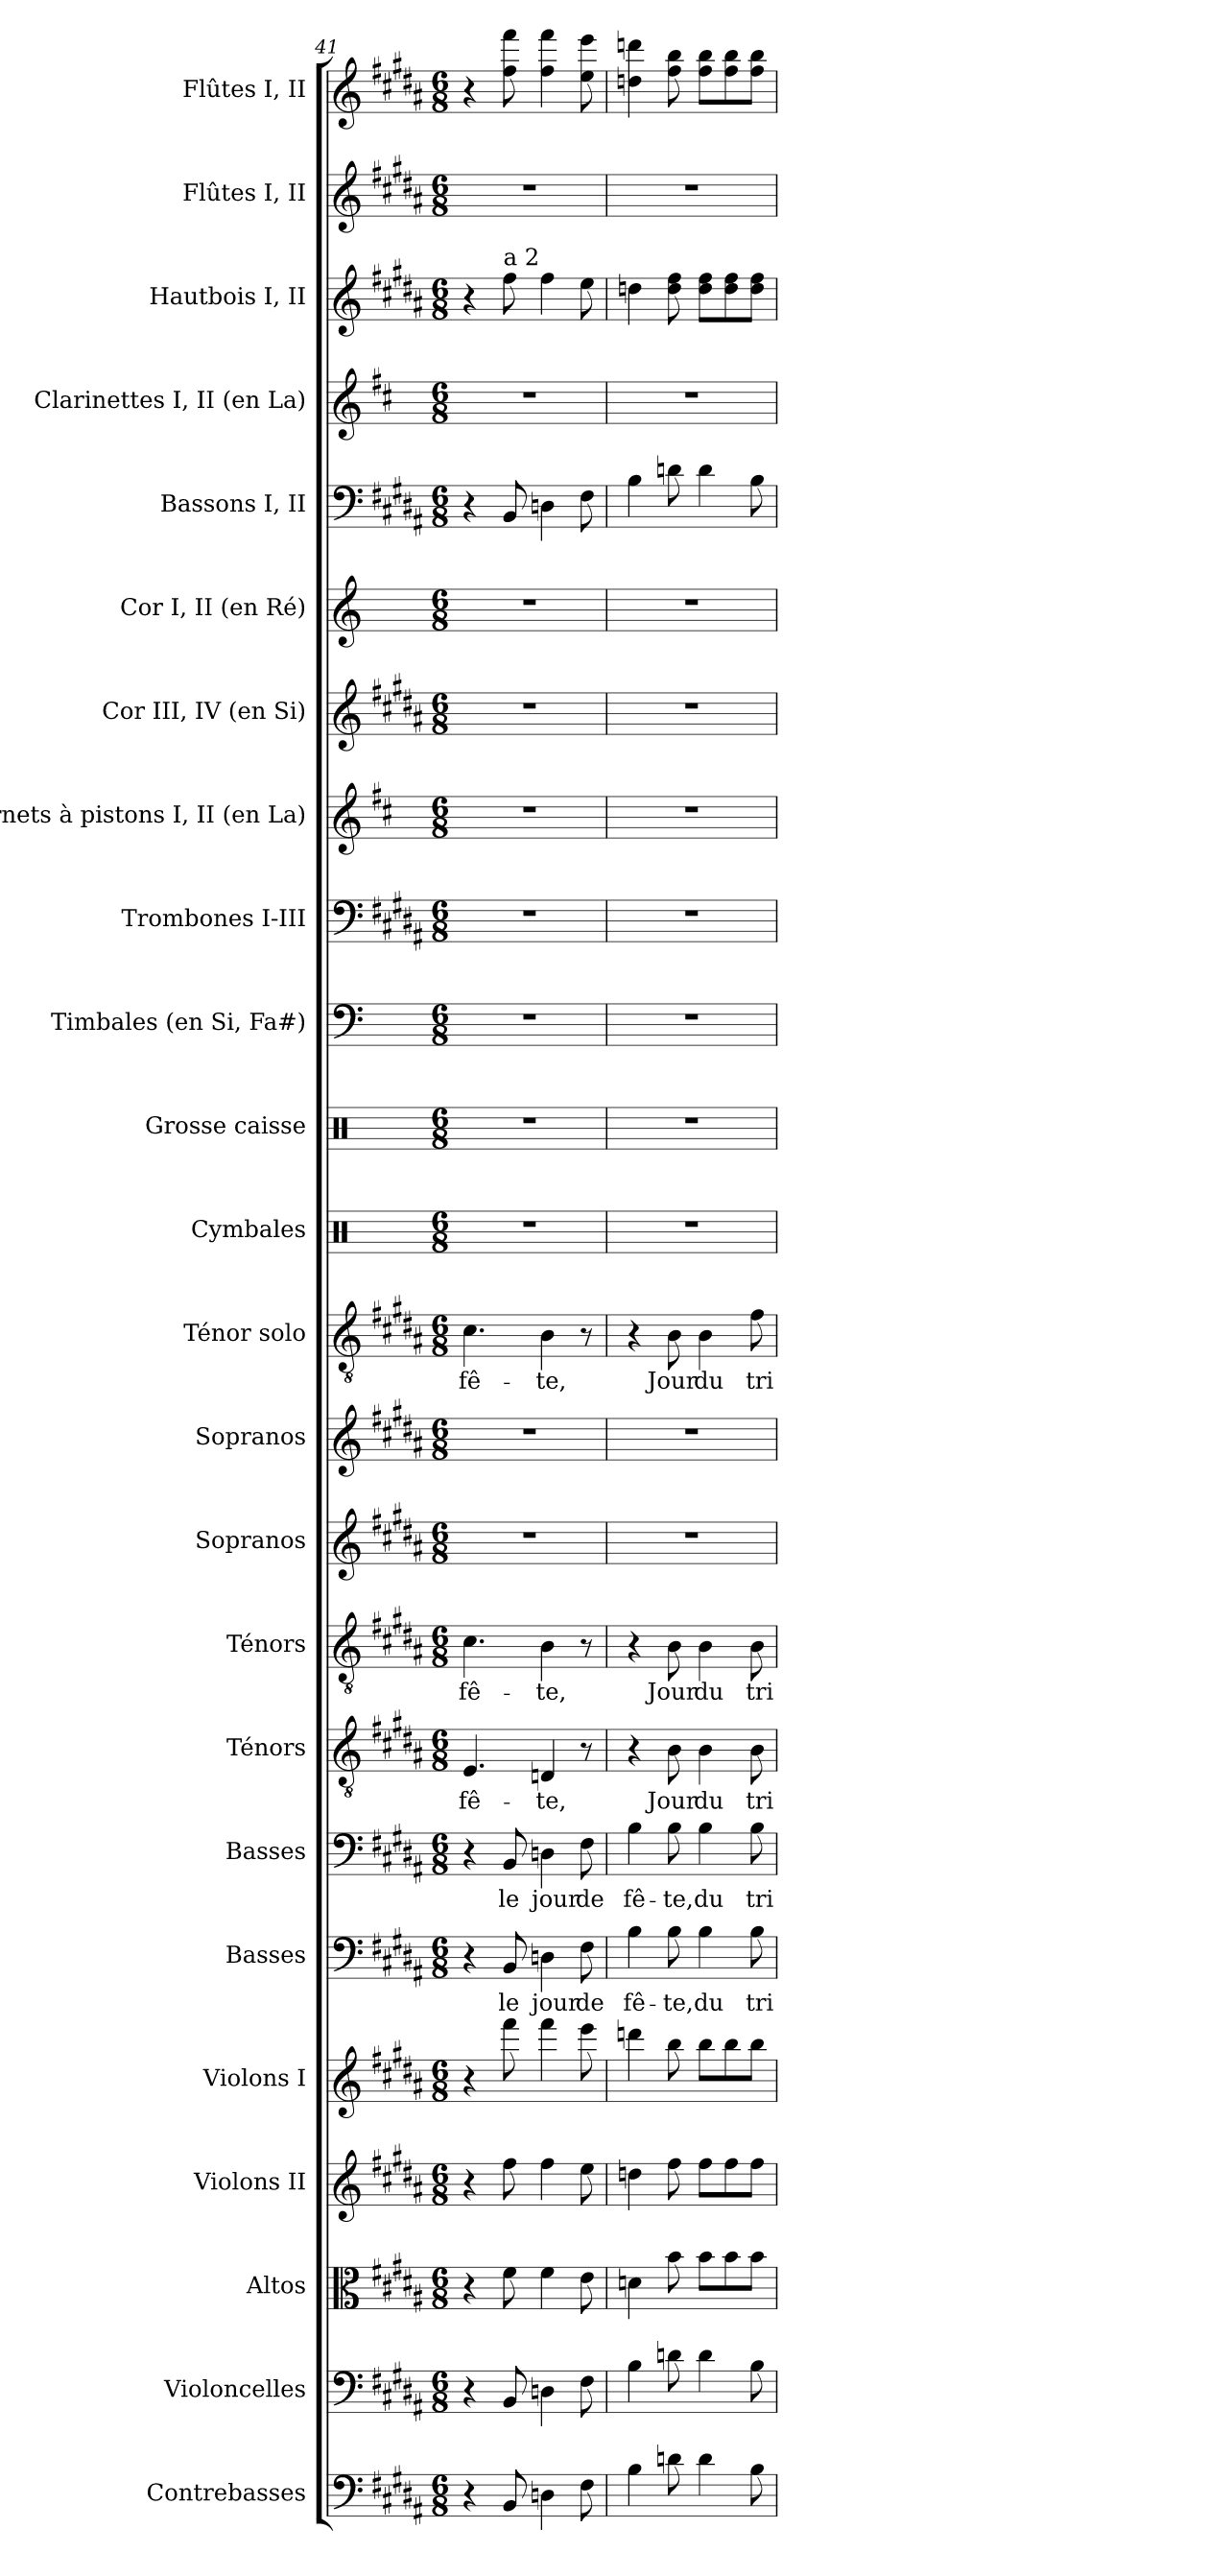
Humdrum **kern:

**kern	**kern	**kern	**kern	**kern	**kern	**text	**kern	**text	**kern	**text	**kern	**text	**kern	**kern	**kern	**text	**kern	**kern	**kern	**kern	**kern	**kern	**kern	**kern	**kern	**kern	**kern	**kern
*part24	*part23	*part22	*part21	*part20	*part19	*part19	*part18	*part18	*part17	*part17	*part16	*part16	*part15	*part14	*part13	*part13	*part12	*part11	*part10	*part9	*part8	*part7	*part6	*part5	*part4	*part3	*part2	*part1
*staff24	*staff23	*staff22	*staff21	*staff20	*staff19	*staff19	*staff18	*staff18	*staff17	*staff17	*staff16	*staff16	*staff15	*staff14	*staff13	*staff13	*staff12	*staff11	*staff10	*staff9	*staff8	*staff7	*staff6	*staff5	*staff4	*staff3	*staff2	*staff1
*I"Contrebasses	*I"Violoncelles	*I"Altos	*I"Violons II	*I"Violons I	*I"Basses	*	*I"Basses	*	*I"Ténors	*	*I"Ténors	*	*I"Sopranos	*I"Sopranos	*I"Ténor solo	*	*I"Cymbales	*I"Grosse caisse	*I"Timbales (en Si, Fa#)	*I"Trombones I-III	*I"Cornets à pistons I, II (en La)	*I"Cor III, IV (en Si)	*I"Cor I, II (en Ré)	*I"Bassons I, II	*I"Clarinettes I, II (en La)	*I"Hautbois I, II	*I"Flûtes I, II	*I"Flûtes I, II
*I'Cb.	*I'Vlles	*I'Altos	*I'Vns II	*I'Vns I	*I'Basses	*	*I'Basses	*	*I'Tén.	*	*I'Tén.	*	*I'Sopr.	*I'Sopr.	*I'Tén. solo	*	*I'Cym.	*I'G. c.	*I'Timb.	*I'Trb.	*I'C.à p. (La)	*I'Cor (Si)	*I'Cor (Ré)	*I'Bns	*I'Cl. (La)	*I'Hb.	*I'Fl.	*I'Fl.
*clefF4	*clefF4	*clefC3	*clefG2	*clefG2	*clefF4	*	*clefF4	*	*clefGv2	*	*clefGv2	*	*clefG2	*clefG2	*clefGv2	*	*clefX	*clefX	*clefF4	*clefF4	*clefG2	*clefG2	*clefG2	*clefF4	*clefG2	*clefG2	*clefG2	*clefG2
*ITrd7c12	*	*	*	*	*	*	*	*	*ITrd7c12	*	*ITrd7c12	*	*	*	*ITrd7c12	*	*	*	*	*	*ITrd2c3	*ITrd8c13	*ITrd6c10	*	*ITrd2c3	*	*	*
*k[f#c#g#d#a#]	*k[f#c#g#d#a#]	*k[f#c#g#d#a#]	*k[f#c#g#d#a#]	*k[f#c#g#d#a#]	*k[f#c#g#d#a#]	*	*k[f#c#g#d#a#]	*	*k[f#c#g#d#a#]	*	*k[f#c#g#d#a#]	*	*k[f#c#g#d#a#]	*k[f#c#g#d#a#]	*k[f#c#g#d#a#]	*	*k[]	*k[]	*k[]	*k[f#c#g#d#a#]	*k[f#c#g#d#a#]	*k[f#c#g#d#a#]	*k[f#c#]	*k[f#c#g#d#a#]	*k[f#c#g#d#a#]	*k[f#c#g#d#a#]	*k[f#c#g#d#a#]	*k[f#c#g#d#a#]
*B:	*B:	*B:	*B:	*B:	*B:	*	*B:	*	*B:	*	*B:	*	*B:	*B:	*B:	*	*C:	*C:	*C:	*B:	*B:	*B:	*D:	*B:	*B:	*B:	*B:	*B:
*M6/8	*M6/8	*M6/8	*M6/8	*M6/8	*M6/8	*	*M6/8	*	*M6/8	*	*M6/8	*	*M6/8	*M6/8	*M6/8	*	*M6/8	*M6/8	*M6/8	*M6/8	*M6/8	*M6/8	*M6/8	*M6/8	*M6/8	*M6/8	*M6/8	*M6/8
=41	=41	=41	=41	=41	=41	=41	=41	=41	=41	=41	=41	=41	=41	=41	=41	=41	=41	=41	=41	=41	=41	=41	=41	=41	=41	=41	=41	=41
!	!	!	!	!	!	!	!	!	!	!LO:LY:b:color=#000000	!	!	!	!	!	!	!	!	!	!	!	!	!	!	!	!	!	!
!	!	!	!	!	!	!	!	!	!	!	!	!LO:LY:b:color=#000000	!LO:N:vis=1	!LO:N:vis=1	!	!	!	!	!	!	!	!	!	!	!	!	!	!
!	!	!	!	!	!	!	!	!	!	!	!	!	!	!	!	!LO:LY:b:color=#000000	!LO:N:vis=1	!LO:N:vis=1	!LO:N:vis=1	!LO:N:vis=1	!LO:N:vis=1	!LO:N:vis=1	!LO:N:vis=1	!	!LO:N:vis=1	!	!LO:N:vis=1	!
4r	4r	4r	4r	4r	4r	.	4r	.	4.EEi/	fê-	4.C#i\	fê-	2.r	2.r	4.C#i\	fê-	2.r	2.r	2.r	2.r	2.r	2.r	2.r	4r	2.r	4r	2.r	4r
!	!	!	!	!	!	!LO:LY:b:color=#000000	!	!	!	!	!	!	!	!	!	!	!	!	!	!	!	!	!	!	!	!	!	!
!	!	!	!	!	!	!	!	!	!	!	!	!	!	!	!	!	!	!	!	!	!	!	!	!	!	!LO:TX:a:t=a 2	!	!
!	!	!	!	!	!	!	!	!LO:LY:b:color=#000000	!	!	!	!	!	!	!	!	!	!	!	!	!	!	!	!	!	!	!	!
8BBBi/	8BBi/	8f#i\	8ff#i\	8fff#i\	8BBi/	le	8BBi/	le	.	.	.	.	.	.	.	.	.	.	.	.	.	.	.	8BBi/	.	8ff#i\	.	8ff#i\ 8fff#i
!	!	!	!	!	!	!LO:LY:b:color=#000000	!	!	!	!	!	!	!	!	!	!	!	!	!	!	!	!	!	!	!	!	!	!
!	!	!	!	!	!	!	!	!LO:LY:b:color=#000000	!	!	!	!	!	!	!	!	!	!	!	!	!	!	!	!	!	!	!	!
!	!	!	!	!	!	!	!	!	!	!LO:LY:b:color=#000000	!	!	!	!	!	!	!	!	!	!	!	!	!	!	!	!	!	!
!	!	!	!	!	!	!	!	!	!	!	!	!LO:LY:b:color=#000000	!	!	!	!	!	!	!	!	!	!	!	!	!	!	!	!
!	!	!	!	!	!	!	!	!	!	!	!	!	!	!	!	!LO:LY:b:color=#000000	!	!	!	!	!	!	!	!	!	!	!	!
4DDni\	4Dni\	4f#i\	4ff#i\	4fff#i\	4Dni\	jour	4Dni\	jour	4DDni/	-te,	4BBi\	-te,	.	.	4BBi\	-te,	.	.	.	.	.	.	.	4Dni\	.	4ff#i\	.	4ff#i\ 4fff#i
!	!	!	!	!	!	!LO:LY:b:color=#000000	!	!	!	!	!	!	!	!	!	!	!	!	!	!	!	!	!	!	!	!	!	!
!	!	!	!	!	!	!	!	!LO:LY:b:color=#000000	!	!	!	!	!	!	!	!	!	!	!	!	!	!	!	!	!	!	!	!
8FF#i\	8F#i\	8ei\	8eei\	8eeei\	8F#i\	de	8F#i\	de	8r	.	8r	.	.	.	8r	.	.	.	.	.	.	.	.	8F#i\	.	8eei\	.	8eei\ 8eeei
!!LO:PB:g=z
=42	=42	=42	=42	=42	=42	=42	=42	=42	=42	=42	=42	=42	=42	=42	=42	=42	=42	=42	=42	=42	=42	=42	=42	=42	=42	=42	=42	=42
!	!	!	!	!	!	!LO:LY:b:color=#000000	!	!	!	!	!	!	!	!	!	!	!	!	!	!	!	!	!	!	!	!	!	!
!	!	!	!	!	!	!	!	!LO:LY:b:color=#000000	!	!	!	!	!LO:N:vis=1	!LO:N:vis=1	!	!	!LO:N:vis=1	!LO:N:vis=1	!LO:N:vis=1	!LO:N:vis=1	!LO:N:vis=1	!LO:N:vis=1	!LO:N:vis=1	!	!LO:N:vis=1	!	!LO:N:vis=1	!
4BBi\	4Bi\	4dni\	4ddni\	4dddni\	4Bi\	fê-	4Bi\	fê-	4r	.	4r	.	2.r	2.r	4r	.	2.r	2.r	2.r	2.r	2.r	2.r	2.r	4Bi\	2.r	4ddni\	2.r	4ddni\ 4dddni
!	!	!	!	!	!	!LO:LY:b:color=#000000	!	!	!	!	!	!	!	!	!	!	!	!	!	!	!	!	!	!	!	!	!	!
!	!	!	!	!	!	!	!	!LO:LY:b:color=#000000	!	!	!	!	!	!	!	!	!	!	!	!	!	!	!	!	!	!	!	!
!	!	!	!	!	!	!	!	!	!	!LO:LY:b:color=#000000	!	!	!	!	!	!	!	!	!	!	!	!	!	!	!	!	!	!
!	!	!	!	!	!	!	!	!	!	!	!	!LO:LY:b:color=#000000	!	!	!	!	!	!	!	!	!	!	!	!	!	!	!	!
!	!	!	!	!	!	!	!	!	!	!	!	!	!	!	!	!LO:LY:b:color=#000000	!	!	!	!	!	!	!	!	!	!	!	!
8Dni\	8dni\	8bi\	8ff#i\	8bbi\	8Bi\	-te,	8Bi\	-te,	8BBi\	Jour	8BBi\	Jour	.	.	8BBi\	Jour	.	.	.	.	.	.	.	8dni\	.	8ddi\ 8ff#i	.	8ff#i\ 8bbi
!	!	!	!	!	!	!LO:LY:b:color=#000000	!	!	!	!	!	!	!	!	!	!	!	!	!	!	!	!	!	!	!	!	!	!
!	!	!	!	!	!	!	!	!LO:LY:b:color=#000000	!	!	!	!	!	!	!	!	!	!	!	!	!	!	!	!	!	!	!	!
!	!	!	!	!	!	!	!	!	!	!LO:LY:b:color=#000000	!	!	!	!	!	!	!	!	!	!	!	!	!	!	!	!	!	!
!	!	!	!	!	!	!	!	!	!	!	!	!LO:LY:b:color=#000000	!	!	!	!	!	!	!	!	!	!	!	!	!	!	!	!
!	!	!	!	!	!	!	!	!	!	!	!	!	!	!	!	!LO:LY:b:color=#000000	!	!	!	!	!	!	!	!	!	!	!	!
4Di\	4di\	8bi\L	8ff#i\L	8bbi\L	4Bi\	du	4Bi\	du	4BBi\	du	4BBi\	du	.	.	4BBi\	du	.	.	.	.	.	.	.	4di\	.	8ddi\ 8ff#i\L	.	8ff#i\ 8bbi\L
.	.	8bi\	8ff#i\	8bbi\	.	.	.	.	.	.	.	.	.	.	.	.	.	.	.	.	.	.	.	.	.	8ddi\ 8ff#i\	.	8ff#i\ 8bbi\
!	!	!	!	!	!	!LO:LY:b:color=#000000	!	!	!	!	!	!	!	!	!	!	!	!	!	!	!	!	!	!	!	!	!	!
!	!	!	!	!	!	!	!	!LO:LY:b:color=#000000	!	!	!	!	!	!	!	!	!	!	!	!	!	!	!	!	!	!	!	!
!	!	!	!	!	!	!	!	!	!	!LO:LY:b:color=#000000	!	!	!	!	!	!	!	!	!	!	!	!	!	!	!	!	!	!
!	!	!	!	!	!	!	!	!	!	!	!	!LO:LY:b:color=#000000	!	!	!	!	!	!	!	!	!	!	!	!	!	!	!	!
!	!	!	!	!	!	!	!	!	!	!	!	!	!	!	!	!LO:LY:b:color=#000000	!	!	!	!	!	!	!	!	!	!	!	!
8BBi\	8Bi\	8bi\J	8ff#i\J	8bbi\J	8Bi\	tri-	8Bi\	tri-	8BBi\	tri-	8BBi\	tri-	.	.	8F#i\	tri-	.	.	.	.	.	.	.	8Bi\	.	8ddi\ 8ff#i\J	.	8ff#i\ 8bbi\J
=	=	=	=	=	=	=	=	=	=	=	=	=	=	=	=	=	=	=	=	=	=	=	=	=	=	=	=	=
*-	*-	*-	*-	*-	*-	*-	*-	*-	*-	*-	*-	*-	*-	*-	*-	*-	*-	*-	*-	*-	*-	*-	*-	*-	*-	*-	*-	*-
